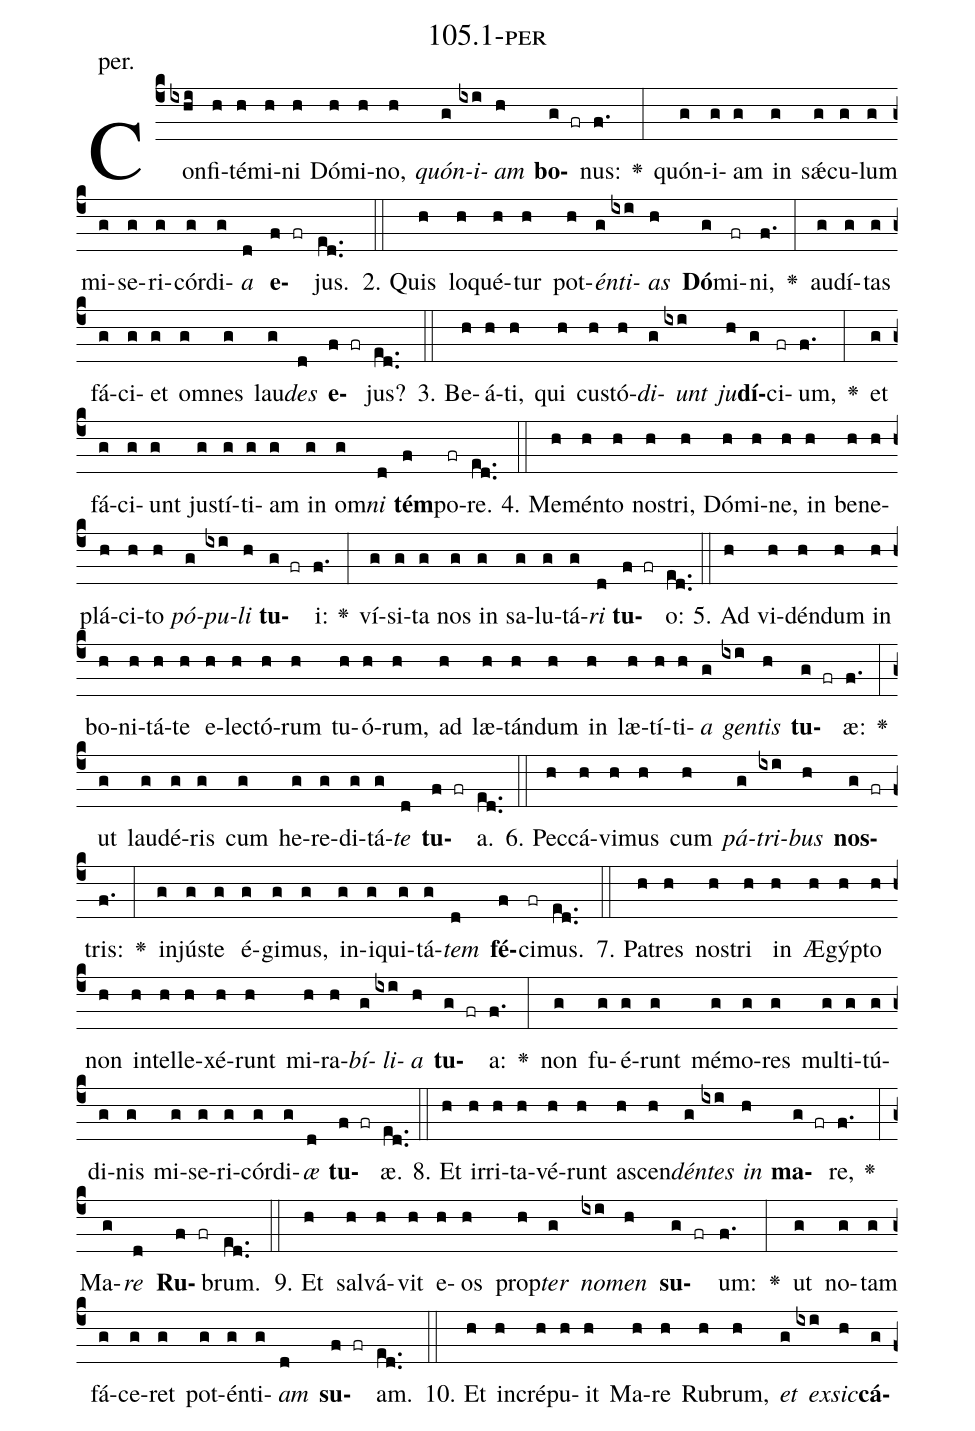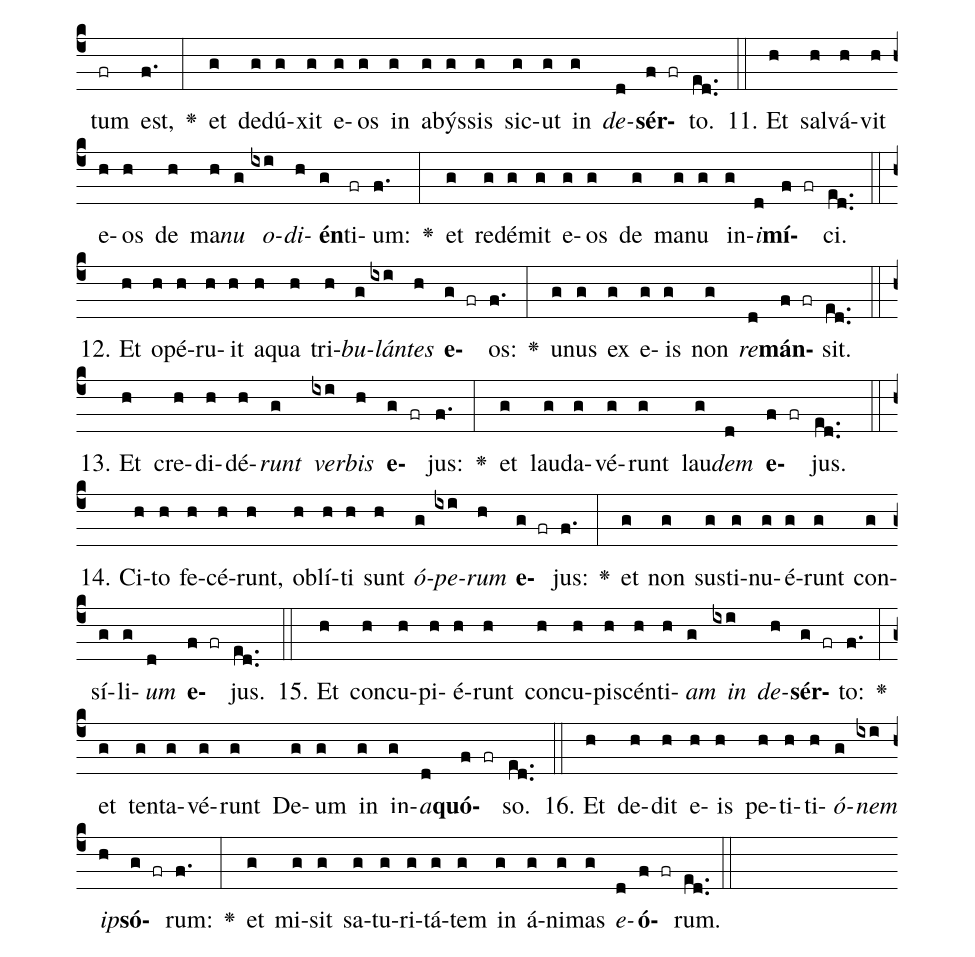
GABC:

name: 105.1-per;
annotation: per.;
%%
(c4)Con(ixhi)fi(h)té(h)mi(h)ni(h) Dó(h)mi(h)no,(h) <i>quón</i>(g)<i>i</i>(ixi)<i>am</i>(h) <b>bo</b>(g fr)nus:(f.) <v>\greheightstar</v>(:) quón(g)i(g)am(g) in(g) sǽ(g)cu(g)lum(g) mi(g)se(g)ri(g)cór(g)di(g)<i>a</i>(d) <b>e</b>(f fr)jus.(ed..) (::)
2. Quis(h) lo(h)qué(h)tur(h) pot(h)<i>én</i>(g)<i>ti</i>(ixi)<i>as</i>(h) <b>Dó</b>(g)mi(fr)ni,(f.) <v>\greheightstar</v>(:) au(g)dí(g)tas(g) fá(g)ci(g)et(g) om(g)nes(g) lau(g)<i>des</i>(d) <b>e</b>(f fr)jus?(ed..) (::)
3. Be(h)á(h)ti,(h) qui(h) cus(h)tó(h)<i>di</i>(g)<i>unt</i>(ixi) <i>ju</i>(h)<b>dí</b>(g)ci(fr)um,(f.) <v>\greheightstar</v>(:) et(g) fá(g)ci(g)unt(g) jus(g)tí(g)ti(g)am(g) in(g) om(g)<i>ni</i>(d) <b>tém</b>(f)po(fr)re.(ed..) (::)
4. Me(h)mén(h)to(h) nos(h)tri,(h) Dó(h)mi(h)ne,(h) in(h) be(h)ne(h)plá(h)ci(h)to(h) <i>pó</i>(g)<i>pu</i>(ixi)<i>li</i>(h) <b>tu</b>(g fr)i:(f.) <v>\greheightstar</v>(:) ví(g)si(g)ta(g) nos(g) in(g) sa(g)lu(g)tá(g)<i>ri</i>(d) <b>tu</b>(f fr)o:(ed..) (::)
5. Ad(h) vi(h)dén(h)dum(h) in(h) bo(h)ni(h)tá(h)te(h) e(h)lec(h)tó(h)rum(h) tu(h)ó(h)rum,(h) ad(h) læ(h)tán(h)dum(h) in(h) læ(h)tí(h)ti(h)<i>a</i>(g) <i>gen</i>(ixi)<i>tis</i>(h) <b>tu</b>(g fr)æ:(f.) <v>\greheightstar</v>(:) ut(g) lau(g)dé(g)ris(g) cum(g) he(g)re(g)di(g)tá(g)<i>te</i>(d) <b>tu</b>(f fr)a.(ed..) (::)
6. Pec(h)cá(h)vi(h)mus(h) cum(h) <i>pá</i>(g)<i>tri</i>(ixi)<i>bus</i>(h) <b>nos</b>(g fr)tris:(f.) <v>\greheightstar</v>(:) in(g)jús(g)te(g) é(g)gi(g)mus,(g) in(g)i(g)qui(g)tá(g)<i>tem</i>(d) <b>fé</b>(f)ci(fr)mus.(ed..) (::)
7. Pa(h)tres(h) nos(h)tri(h) in(h) Æ(h)gýp(h)to(h) non(h) in(h)tel(h)le(h)xé(h)runt(h) mi(h)ra(h)<i>bí</i>(g)<i>li</i>(ixi)<i>a</i>(h) <b>tu</b>(g fr)a:(f.) <v>\greheightstar</v>(:) non(g) fu(g)é(g)runt(g) mé(g)mo(g)res(g) mul(g)ti(g)tú(g)di(g)nis(g) mi(g)se(g)ri(g)cór(g)di(g)<i>æ</i>(d) <b>tu</b>(f fr)æ.(ed..) (::)
8. Et(h) ir(h)ri(h)ta(h)vé(h)runt(h) a(h)scen(h)<i>dén</i>(g)<i>tes</i>(ixi) <i>in</i>(h) <b>ma</b>(g fr)re,(f.) <v>\greheightstar</v>(:) Ma(g)<i>re</i>(d) <b>Ru</b>(f fr)brum.(ed..) (::)
9. Et(h) sal(h)vá(h)vit(h) e(h)os(h) prop(h)<i>ter</i>(g) <i>no</i>(ixi)<i>men</i>(h) <b>su</b>(g fr)um:(f.) <v>\greheightstar</v>(:) ut(g) no(g)tam(g) fá(g)ce(g)ret(g) pot(g)én(g)ti(g)<i>am</i>(d) <b>su</b>(f fr)am.(ed..) (::)
10. Et(h) in(h)cré(h)pu(h)it(h) Ma(h)re(h) Ru(h)brum,(h) <i>et</i>(g) <i>ex</i>(ixi)<i>sic</i>(h)<b>cá</b>(g)tum(fr) est,(f.) <v>\greheightstar</v>(:) et(g) de(g)dú(g)xit(g) e(g)os(g) in(g) a(g)býs(g)sis(g) sic(g)ut(g) in(g) <i>de</i>(d)<b>sér</b>(f fr)to.(ed..) (::)
11. Et(h) sal(h)vá(h)vit(h) e(h)os(h) de(h) ma(h)<i>nu</i>(g) <i>o</i>(ixi)<i>di</i>(h)<b>én</b>(g)ti(fr)um:(f.) <v>\greheightstar</v>(:) et(g) red(g)é(g)mit(g) e(g)os(g) de(g) ma(g)nu(g) in(g)<i>i</i>(d)<b>mí</b>(f fr)ci.(ed..) (::)
12. Et(h) o(h)pé(h)ru(h)it(h) a(h)qua(h) tri(h)<i>bu</i>(g)<i>lán</i>(ixi)<i>tes</i>(h) <b>e</b>(g fr)os:(f.) <v>\greheightstar</v>(:) u(g)nus(g) ex(g) e(g)is(g) non(g) <i>re</i>(d)<b>mán</b>(f fr)sit.(ed..) (::)
13. Et(h) cre(h)di(h)dé(h)<i>runt</i>(g) <i>ver</i>(ixi)<i>bis</i>(h) <b>e</b>(g fr)jus:(f.) <v>\greheightstar</v>(:) et(g) lau(g)da(g)vé(g)runt(g) lau(g)<i>dem</i>(d) <b>e</b>(f fr)jus.(ed..) (::)
14. Ci(h)to(h) fe(h)cé(h)runt,(h) ob(h)lí(h)ti(h) sunt(h) <i>ó</i>(g)<i>pe</i>(ixi)<i>rum</i>(h) <b>e</b>(g fr)jus:(f.) <v>\greheightstar</v>(:) et(g) non(g) sus(g)ti(g)nu(g)é(g)runt(g) con(g)sí(g)li(g)<i>um</i>(d) <b>e</b>(f fr)jus.(ed..) (::)
15. Et(h) con(h)cu(h)pi(h)é(h)runt(h) con(h)cu(h)pi(h)scén(h)ti(h)<i>am</i>(g) <i>in</i>(ixi) <i>de</i>(h)<b>sér</b>(g fr)to:(f.) <v>\greheightstar</v>(:) et(g) ten(g)ta(g)vé(g)runt(g) De(g)um(g) in(g) in(g)<i>a</i>(d)<b>quó</b>(f fr)so.(ed..) (::)
16. Et(h) de(h)dit(h) e(h)is(h) pe(h)ti(h)ti(h)<i>ó</i>(g)<i>nem</i>(ixi) <i>ip</i>(h)<b>só</b>(g fr)rum:(f.) <v>\greheightstar</v>(:) et(g) mi(g)sit(g) sa(g)tu(g)ri(g)tá(g)tem(g) in(g) á(g)ni(g)mas(g) <i>e</i>(d)<b>ó</b>(f fr)rum.(ed..) (::)
